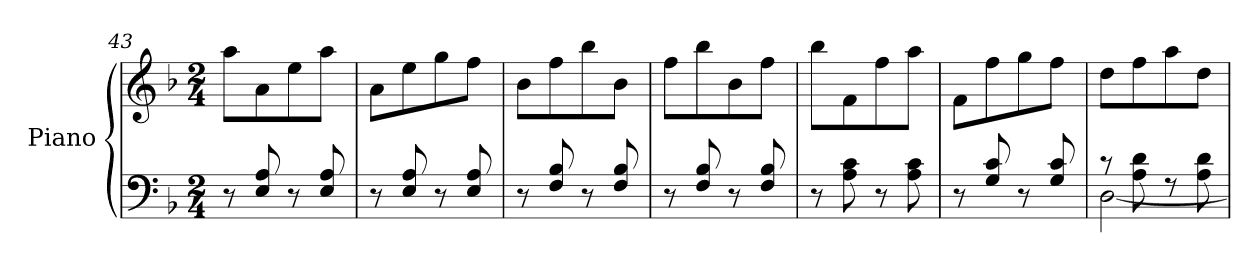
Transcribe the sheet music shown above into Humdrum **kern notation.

**kern	**kern
*part1	*part1
*staff2	*staff1
*I"Piano	*
*I'Pno.	*
!!LO:LB:g=z
*clefF4	*clefG2
*k[b-]	*k[b-]
*M2/4	*M2/4
=43	=43
8r	8aa\L
8E/ 8A/	8a\
8r	8ee\
8E/ 8A/	8aa\J
=44	=44
8r	8a\L
8E/ 8A/	8ee\
8r	8gg\
8E/ 8A/	8ff\J
=45	=45
8r	8b-\L
8F/ 8B-/	8ff\
8r	8bb-\
8F/ 8B-/	8b-\J
=46	=46
8r	8ff\L
8F/ 8B-/	8bb-\
8r	8b-\
8F/ 8B-/	8ff\J
=47	=47
8r	8bb-\L
8A\ 8c\	8f\
8r	8ff\
8A\ 8c\	8aa\J
=48	=48
8r	8f\L
8G/ 8c/	8ff\
8r	8gg\
8G/ 8c/	8ff\J
=49	=49
*^	*
8r	[2D\	8dd\L
8A\ 8d\	.	8ff\
8rF	.	8aa\
8A\ 8d\	.	8dd\J
*v	*v	*
=	=
*-	*-
